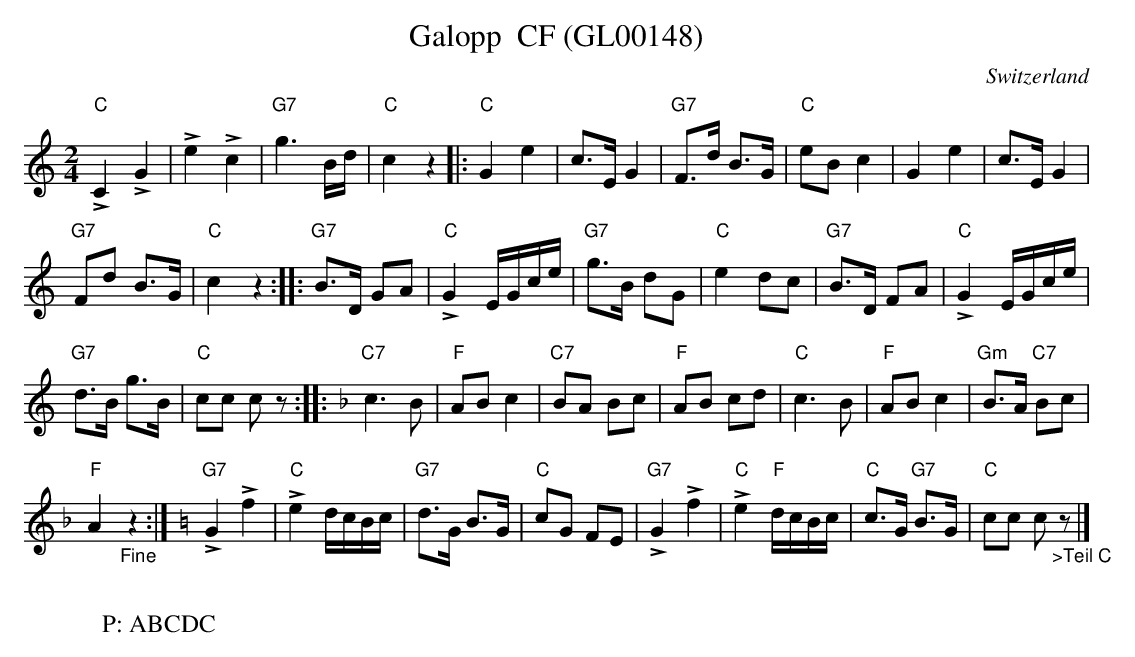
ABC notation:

X:1
T:Galopp  CF (GL00148)
M:2/4
L:1/16
O:Switzerland
K:C transpose=3 %%MIDI gchordon
"C"!>!C4!>!G4 | !>!e4 !>!c4 | "G7"g6Bd | "C"c4z4 |: "C"G4e4 | c3E G4 | "G7"F3d B3G | "C"e2B2c4 | G4e4 | \
c3EG4 |
 "G7"F2d2 B3G | "C"c4z4 :: "G7"B3D G2A2 | "C"!>!G4 EGce | "G7"g3B d2G2 | "C"e4d2c2 | "G7"B3D F2A2 | \
"C"!>!G4 EGce |
 "G7"d3B g3B | "C"c2c2 c2z2 :: [K:F] "C7"c6B2 | "F"A2B2c4 | "C7"B2A2 B2c2 | \
"F"A2B2 c2d2 | "C"c6B2 | "F"A2B2c4 | "Gm"B3A "C7"B2c2 |
 "F"A4"_Fine"z4 :| [K:C] "G7"!>!G4!>!f4 | "C"!>!e4 dcBc | \
"G7"d3G B3G | "C"c2G2 F2E2 | "G7"!>!G4!>!f4 | "C"!>!e4 "F"dcBc | "C"c3G "G7"B3G | "C"c2c2 c2"_>Teil C"z2 |]
W:
W: P: ABCDC
